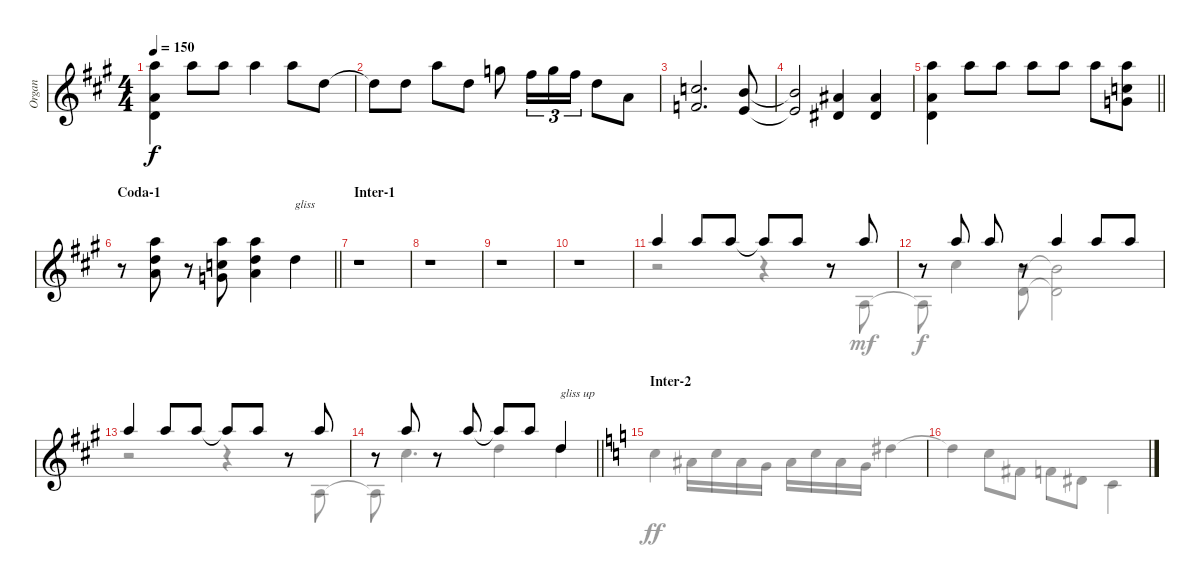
\track ("Organ" "Organ") {instrument drawbarorgan}
\staff {score}
\tuning (E4 B3 G3 D3 A2 E2 B1) {hide}
\voice
\ts (4 4)
\tempo 150
\clef g2
\ks a
(5.1 3.2 26.3).4{dy f} 17.1.8 17.1.8 17.1.4 17.1.8 10.1.8 |
10.1{t}.8 10.1.8 17.1.8 10.1.8 15.1.8 14.1.16{tu (3 2)} 15.1.16{tu (3 2)} 14.1.16{tu (3 2)} 10.1.8 5.1.8 |
(8.1 6.2).2{d} (0.1 12.2).8 |
(0.1{t} 12.2{t}).2 (6.1 4.2).4 (6.1 4.2).4 |
\barLineRight lightlight
(5.1 3.2 26.3).4 17.1.8 17.1.8 17.1.8 17.1.8 17.1.8 (17.1 13.2 12.3).8 |
\section ("" "Coda-1")
\barLineRight lightlight
r.8 (5.1 15.2 26.3).8 r.8 (17.1 13.2 12.3).8 (5.1 15.2 26.3).4 10.1.4{txt "gliss"} |
\section ("" "Inter-1")
r.1 |
r.1 |
r.1 |
r.1 |
17.1.4 17.1.8 17.1.8 17.1{t}.8 17.1.8 r.8 17.1.8 |
r.8 17.1.8 17.1.8 r.8 17.1.4 17.1.8 17.1.8 |
17.1.4 17.1.8 17.1.8 17.1{t}.8 17.1.8 r.8 17.1.8 |
\barLineRight lightlight
r.8 17.1.8 r.8 17.1.8 17.1{t}.8 17.1.8 10.1.4{txt "gliss up"} |
\section ("" "Inter-2")
\ks c
|
\voice
\clef g2
\ottava regular
\simile none
\ks a
|
|
|
|
\barLineRight lightlight
|
\barLineRight lightlight
|
|
|
|
|
r.2 r.4 r.8 2.3.8{dy mf} |
2.3{t}.8{dy f} 9.1.4 (7.1 3.2).8 (7.1{t} 3.2{t}).2 |
r.2 r.4 r.8 2.3.8 |
\barLineRight lightlight
2.3{t}.8 9.1.4{d} 10.1.4 10.1.4 |
\ks c
8.1.4{dy ff} 6.1.16 8.1.16 6.1.16 3.1.16 6.1.16 8.1.16 6.1.16 3.1.16 11.1.4 |
11.1{t}.4 8.1.8 2.1.8 1.1.8 4.2.8 1.2.4
